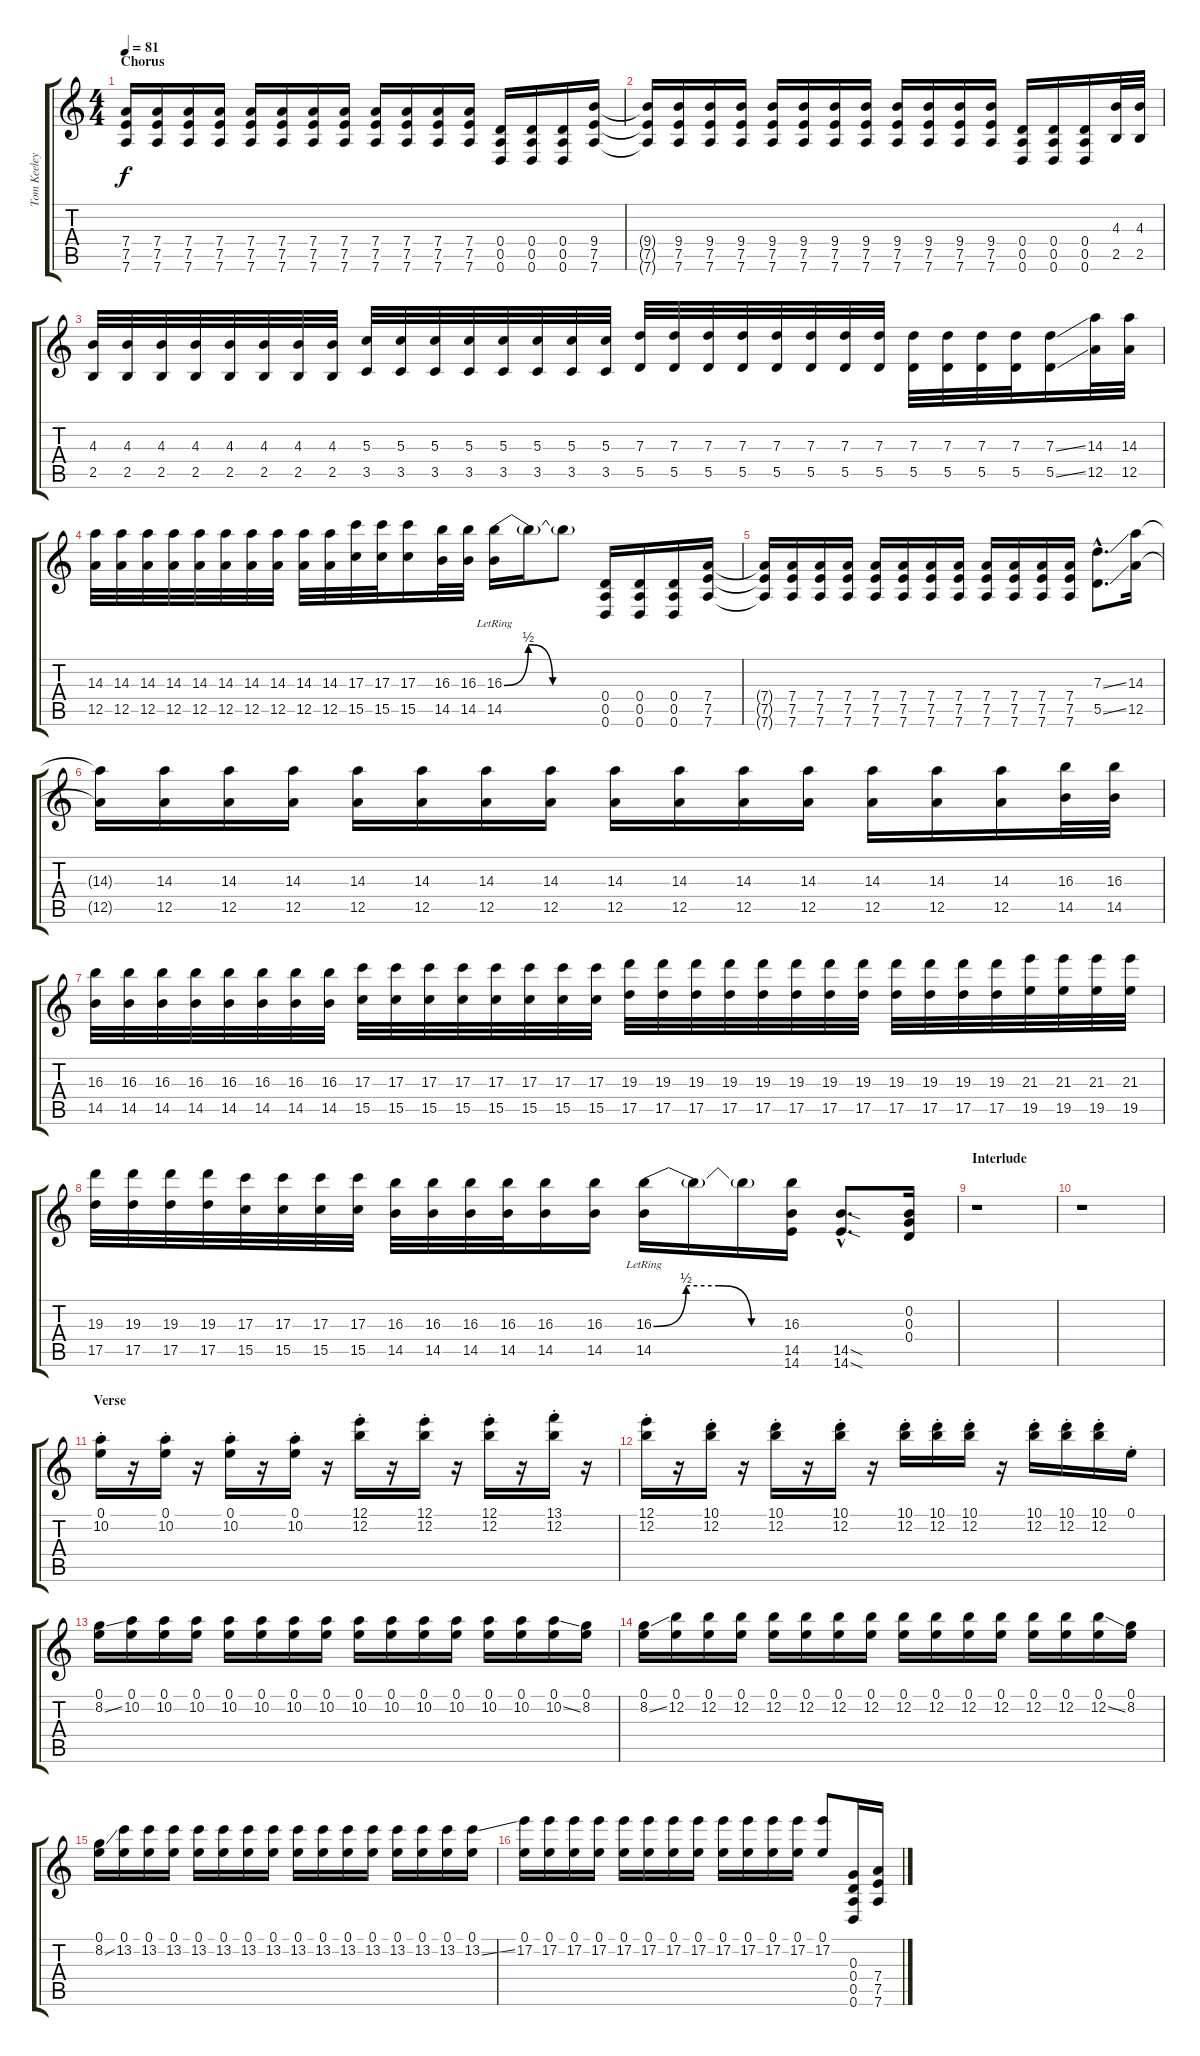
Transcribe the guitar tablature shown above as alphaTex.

\track ("Tom Keeley" "Tom Keeley") {instrument electricguitarclean}
\staff {score tabs}
\tuning (E4 B3 G3 D3 A2 D2) {hide}
\ts (4 4)
\section ("" "Chorus")
\tempo 81
\clef g2
\ks c
(7.4{t} 7.5{t} 7.6{t}).16{dy f instrument distortionguitar} (7.4 7.5 7.6).16 (7.4 7.5 7.6).16 (7.4 7.5 7.6).16 (7.4 7.5 7.6).16 (7.4 7.5 7.6).16 (7.4 7.5 7.6).16 (7.4 7.5 7.6).16 (7.4 7.5 7.6).16 (7.4 7.5 7.6).16 (7.4 7.5 7.6).16 (7.4 7.5 7.6).16 (0.4 0.5 0.6).16 (0.4 0.5 0.6).16 (0.4 0.5 0.6).16 (9.4 7.5 7.6).16 |
(9.4{t} 7.5{t} 7.6{t}).16 (9.4 7.5 7.6).16 (9.4 7.5 7.6).16 (9.4 7.5 7.6).16 (9.4 7.5 7.6).16 (9.4 7.5 7.6).16 (9.4 7.5 7.6).16 (9.4 7.5 7.6).16 (9.4 7.5 7.6).16 (9.4 7.5 7.6).16 (9.4 7.5 7.6).16 (9.4 7.5 7.6).16 (0.4 0.5 0.6).16 (0.4 0.5 0.6).16 (0.4 0.5 0.6).16 (4.3 2.5).32 (4.3 2.5).32 |
(4.3 2.5).32 (4.3 2.5).32 (4.3 2.5).32 (4.3 2.5).32 (4.3 2.5).32 (4.3 2.5).32 (4.3 2.5).32 (4.3 2.5).32 (5.3 3.5).32 (5.3 3.5).32 (5.3 3.5).32 (5.3 3.5).32 (5.3 3.5).32 (5.3 3.5).32 (5.3 3.5).32 (5.3 3.5).32 (7.3 5.5).32 (7.3 5.5).32 (7.3 5.5).32 (7.3 5.5).32 (7.3 5.5).32 (7.3 5.5).32 (7.3 5.5).32 (7.3 5.5).32 (7.3 5.5).32 (7.3 5.5).32 (7.3 5.5).32 (7.3 5.5).32 (7.3{ss} 5.5{ss}).16 (14.3 12.5).32 (14.3 12.5).32 |
(14.3 12.5).32 (14.3 12.5).32 (14.3 12.5).32 (14.3 12.5).32 (14.3 12.5).32 (14.3 12.5).32 (14.3 12.5).32 (14.3 12.5).32 (14.3 12.5).32 (14.3 12.5).32 (17.3 15.5).32 (17.3 15.5).32 (17.3 15.5).16 (16.3 14.5).32 (16.3 14.5).32 (16.3{be (custom 0 0 15 2 30 0 45 0 60 0)} 14.5{lr}).16 16.3{t}.16 16.3{t}.8 (0.4 0.5 0.6).16 (0.4 0.5 0.6).16 (0.4 0.5 0.6).16 (7.4 7.5 7.6).16 |
(7.4{t} 7.5{t} 7.6{t}).16 (7.4 7.5 7.6).16 (7.4 7.5 7.6).16 (7.4 7.5 7.6).16 (7.4 7.5 7.6).16 (7.4 7.5 7.6).16 (7.4 7.5 7.6).16 (7.4 7.5 7.6).16 (7.4 7.5 7.6).16 (7.4 7.5 7.6).16 (7.4 7.5 7.6).16 (7.4 7.5 7.6).16 (7.3{ss hac} 5.5{ss hac}).8{d} (14.3 12.5).16 |
(14.3{t} 12.5{t}).16 (14.3 12.5).16 (14.3 12.5).16 (14.3 12.5).16 (14.3 12.5).16 (14.3 12.5).16 (14.3 12.5).16 (14.3 12.5).16 (14.3 12.5).16 (14.3 12.5).16 (14.3 12.5).16 (14.3 12.5).16 (14.3 12.5).16 (14.3 12.5).16 (14.3 12.5).16 (16.3 14.5).32 (16.3 14.5).32 |
(16.3 14.5).32 (16.3 14.5).32 (16.3 14.5).32 (16.3 14.5).32 (16.3 14.5).32 (16.3 14.5).32 (16.3 14.5).32 (16.3 14.5).32 (17.3 15.5).32 (17.3 15.5).32 (17.3 15.5).32 (17.3 15.5).32 (17.3 15.5).32 (17.3 15.5).32 (17.3 15.5).32 (17.3 15.5).32 (19.3 17.5).32 (19.3 17.5).32 (19.3 17.5).32 (19.3 17.5).32 (19.3 17.5).32 (19.3 17.5).32 (19.3 17.5).32 (19.3 17.5).32 (19.3 17.5).32 (19.3 17.5).32 (19.3 17.5).32 (19.3 17.5).32 (21.3 19.5).32 (21.3 19.5).32 (21.3 19.5).32 (21.3 19.5).32 |
(19.3 17.5).32 (19.3 17.5).32 (19.3 17.5).32 (19.3 17.5).32 (17.3 15.5).32 (17.3 15.5).32 (17.3 15.5).32 (17.3 15.5).32 (16.3 14.5).32 (16.3 14.5).32 (16.3 14.5).32 (16.3 14.5).32 (16.3 14.5).16 (16.3 14.5).16 (16.3{be (custom 0 0 15 2 30 2 45 0 60 0)} 14.5{lr}).16 16.3{t}.16 16.3{t}.16 (16.3 14.5 14.6).16 (14.5{sod hac} 14.6{sod hac}).8{d} (0.2 0.3 0.4).16 |
\section ("" "Interlude")
r.1{instrument electricguitarclean} |
r.1 |
\section ("" "Verse")
(0.1{st} 10.2{st}).16 r.16 (0.1{st} 10.2{st}).16 r.16 (0.1{st} 10.2{st}).16 r.16 (0.1{st} 10.2{st}).16 r.16 (12.1{st} 12.2{st}).16 r.16 (12.1{st} 12.2{st}).16 r.16 (12.1{st} 12.2{st}).16 r.16 (13.1{st} 12.2{st}).16 r.16 |
(12.1{st} 12.2{st}).16 r.16 (10.1{st} 12.2{st}).16 r.16 (10.1{st} 12.2{st}).16 r.16 (10.1{st} 12.2{st}).16 r.16 (10.1{st} 12.2{st}).16 (10.1{st} 12.2{st}).16 (10.1{st} 12.2{st}).16 r.16 (10.1{st} 12.2{st}).16 (10.1{st} 12.2{st}).16 (10.1{st} 12.2{st}).16 0.1{st}.16 |
(0.1 8.2{ss}).16 (0.1 10.2).16 (0.1 10.2).16 (0.1 10.2).16 (0.1 10.2).16 (0.1 10.2).16 (0.1 10.2).16 (0.1 10.2).16 (0.1 10.2).16 (0.1 10.2).16 (0.1 10.2).16 (0.1 10.2).16 (0.1 10.2).16 (0.1 10.2).16 (0.1 10.2{ss}).16 (0.1 8.2).16 |
(0.1 8.2{ss}).16 (0.1 12.2).16 (0.1 12.2).16 (0.1 12.2).16 (0.1 12.2).16 (0.1 12.2).16 (0.1 12.2).16 (0.1 12.2).16 (0.1 12.2).16 (0.1 12.2).16 (0.1 12.2).16 (0.1 12.2).16 (0.1 12.2).16 (0.1 12.2).16 (0.1 12.2{ss}).16 (0.1 8.2).16 |
(0.1 8.2{ss}).16 (0.1 13.2).16 (0.1 13.2).16 (0.1 13.2).16 (0.1 13.2).16 (0.1 13.2).16 (0.1 13.2).16 (0.1 13.2).16 (0.1 13.2).16 (0.1 13.2).16 (0.1 13.2).16 (0.1 13.2).16 (0.1 13.2).16 (0.1 13.2).16 (0.1 13.2).16 (0.1 13.2{ss}).16 |
(0.1 17.2).16 (0.1 17.2).16 (0.1 17.2).16 (0.1 17.2).16 (0.1 17.2).16 (0.1 17.2).16 (0.1 17.2).16 (0.1 17.2).16 (0.1 17.2).16 (0.1 17.2).16 (0.1 17.2).16 (0.1 17.2).16 (0.1 17.2).8 (0.3 0.4 0.5 0.6).16{instrument distortionguitar} (7.4 7.5 7.6).16
